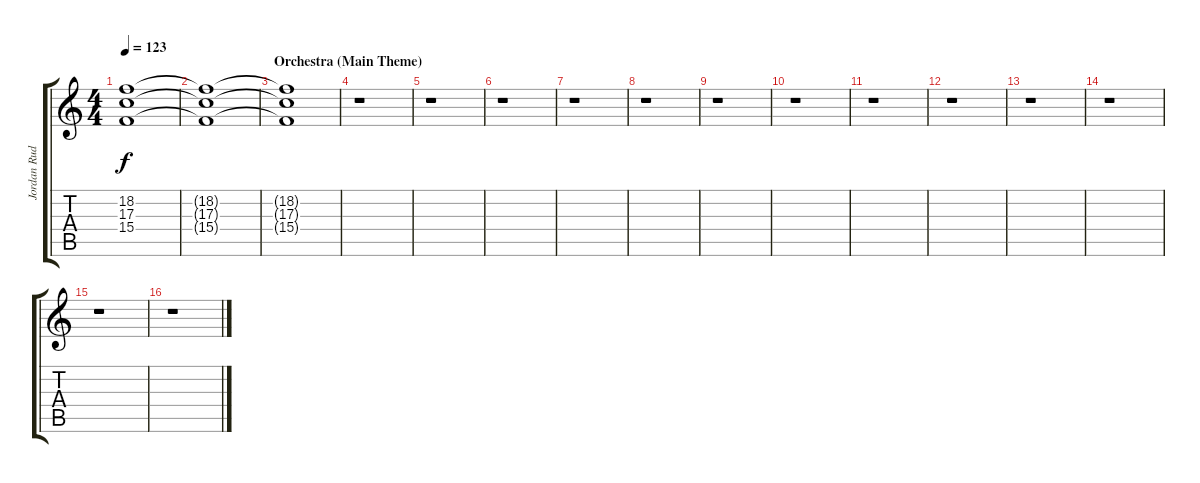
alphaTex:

\track ("Jordan Rudess" "Jordan Rud") {instrument lead1square}
\staff {score tabs}
\tuning (E4 B3 G3 D3 A2 E2) {hide}
\ts (4 4)
\tempo 123
\clef g2
\ks c
(18.2{t} 17.3{t} 15.4{t}).1{dy f} |
(18.2{t} 17.3{t} 15.4{t}).1 |
\section ("" "Orchestra (Main Theme)")
(18.2{t} 17.3{t} 15.4{t}).1 |
r.1 |
r.1 |
r.1 |
r.1 |
r.1 |
r.1 |
r.1 |
r.1 |
r.1 |
r.1 |
r.1 |
r.1 |
r.1
